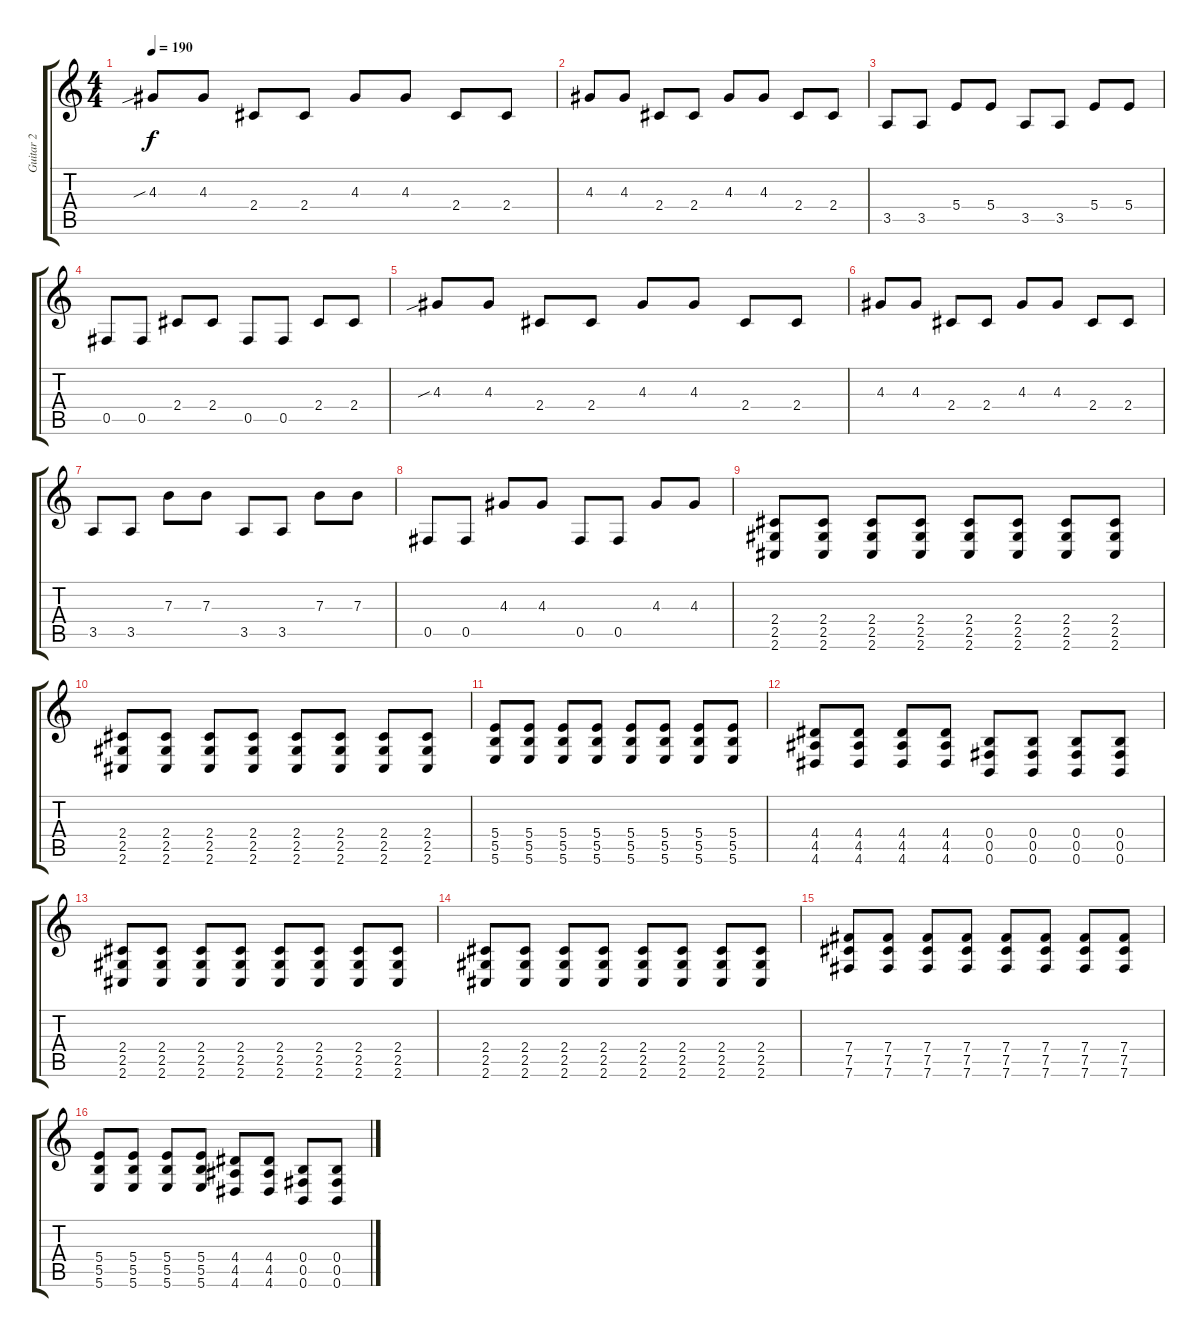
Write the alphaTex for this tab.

\track ("Guitar 2" "Guitar 2") {instrument distortionguitar}
\staff {score tabs}
\tuning (Db4 Ab3 E3 B2 Gb2 B1) {hide}
\ts (4 4)
\tempo 190
\clef g2
\ks c
4.3{sib}.8{dy f} 4.3.8 2.4.8 2.4.8 4.3.8 4.3.8 2.4.8 2.4.8 |
4.3.8 4.3.8 2.4.8 2.4.8 4.3.8 4.3.8 2.4.8 2.4.8 |
3.5.8 3.5.8 5.4.8 5.4.8 3.5.8 3.5.8 5.4.8 5.4.8 |
0.5.8 0.5.8 2.4.8 2.4.8 0.5.8 0.5.8 2.4.8 2.4.8 |
4.3{sib}.8 4.3.8 2.4.8 2.4.8 4.3.8 4.3.8 2.4.8 2.4.8 |
4.3.8 4.3.8 2.4.8 2.4.8 4.3.8 4.3.8 2.4.8 2.4.8 |
3.5.8 3.5.8 7.3.8 7.3.8 3.5.8 3.5.8 7.3.8 7.3.8 |
0.5.8 0.5.8 4.3.8 4.3.8 0.5.8 0.5.8 4.3.8 4.3.8 |
(2.4 2.5 2.6).8 (2.4 2.5 2.6).8 (2.4 2.5 2.6).8 (2.4 2.5 2.6).8 (2.4 2.5 2.6).8 (2.4 2.5 2.6).8 (2.4 2.5 2.6).8 (2.4 2.5 2.6).8 |
(2.4 2.5 2.6).8 (2.4 2.5 2.6).8 (2.4 2.5 2.6).8 (2.4 2.5 2.6).8 (2.4 2.5 2.6).8 (2.4 2.5 2.6).8 (2.4 2.5 2.6).8 (2.4 2.5 2.6).8 |
(5.4 5.5 5.6).8 (5.4 5.5 5.6).8 (5.4 5.5 5.6).8 (5.4 5.5 5.6).8 (5.4 5.5 5.6).8 (5.4 5.5 5.6).8 (5.4 5.5 5.6).8 (5.4 5.5 5.6).8 |
(4.4 4.5 4.6).8 (4.4 4.5 4.6).8 (4.4 4.5 4.6).8 (4.4 4.5 4.6).8 (0.4 0.5 0.6).8 (0.4 0.5 0.6).8 (0.4 0.5 0.6).8 (0.4 0.5 0.6).8 |
(2.4 2.5 2.6).8 (2.4 2.5 2.6).8 (2.4 2.5 2.6).8 (2.4 2.5 2.6).8 (2.4 2.5 2.6).8 (2.4 2.5 2.6).8 (2.4 2.5 2.6).8 (2.4 2.5 2.6).8 |
(2.4 2.5 2.6).8 (2.4 2.5 2.6).8 (2.4 2.5 2.6).8 (2.4 2.5 2.6).8 (2.4 2.5 2.6).8 (2.4 2.5 2.6).8 (2.4 2.5 2.6).8 (2.4 2.5 2.6).8 |
(7.4 7.5 7.6).8 (7.4 7.5 7.6).8 (7.4 7.5 7.6).8 (7.4 7.5 7.6).8 (7.4 7.5 7.6).8 (7.4 7.5 7.6).8 (7.4 7.5 7.6).8 (7.4 7.5 7.6).8 |
(5.4 5.5 5.6).8 (5.4 5.5 5.6).8 (5.4 5.5 5.6).8 (5.4 5.5 5.6).8 (4.4 4.5 4.6).8 (4.4 4.5 4.6).8 (0.4 0.5 0.6).8 (0.4 0.5 0.6).8
